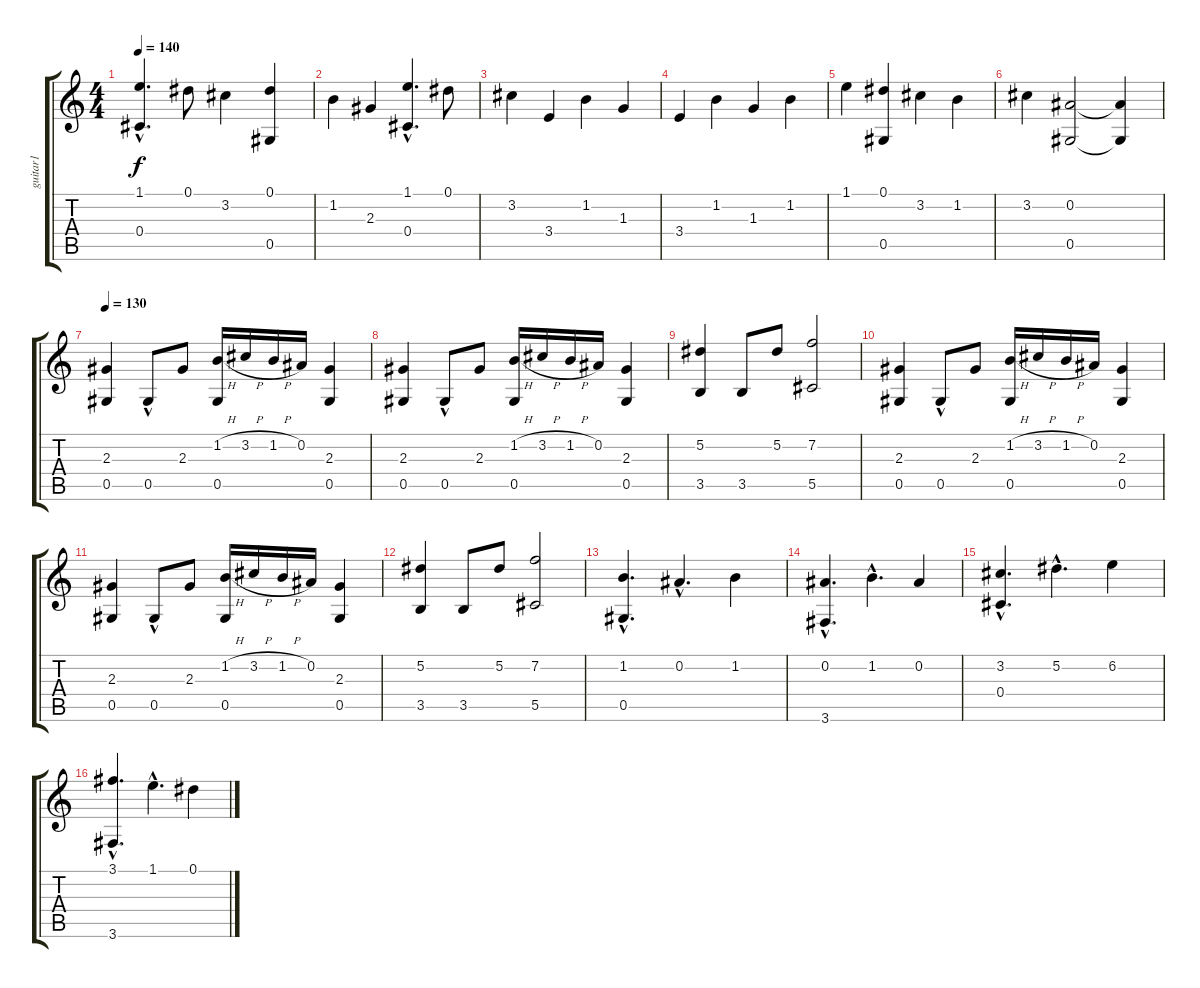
\track ("guitar1" "guitar1") {instrument acousticguitarnylon}
\staff {score tabs}
\tuning (Eb4 Bb3 Gb3 Db3 Ab2 Eb2) {hide}
\ts (4 4)
\tempo 140
\clef g2
\ks c
(1.1{hac} 0.4{hac}).4{d dy f} 0.1.8 3.2.4 (0.1 0.5).4 |
1.2.4 2.3.4 (1.1{hac} 0.4{hac}).4{d} 0.1.8 |
3.2.4 3.4.4 1.2.4 1.3.4 |
3.4.4 1.2.4 1.3.4 1.2.4 |
1.1.4 (0.1 0.5).4 3.2.4 1.2.4 |
3.2.4 (0.2 0.5).2 (0.2{t} 0.5{t}).4 |
\tempo 130
(2.3 0.5).4 0.5{hac}.8 2.3.8 (1.2{h} 0.5).16 3.2{h}.16 1.2{h}.16 0.2.16 (2.3 0.5).4 |
(2.3 0.5).4 0.5{hac}.8 2.3.8 (1.2{h} 0.5).16 3.2{h}.16 1.2{h}.16 0.2.16 (2.3 0.5).4 |
(5.2 3.5).4 3.5.8 5.2.8 (7.2 5.5).2 |
(2.3 0.5).4 0.5{hac}.8 2.3.8 (1.2{h} 0.5).16 3.2{h}.16 1.2{h}.16 0.2.16 (2.3 0.5).4 |
(2.3 0.5).4 0.5{hac}.8 2.3.8 (1.2{h} 0.5).16 3.2{h}.16 1.2{h}.16 0.2.16 (2.3 0.5).4 |
(5.2 3.5).4 3.5.8 5.2.8 (7.2 5.5).2 |
(1.2{hac} 0.5{hac}).4{d} 0.2{hac}.4{d} 1.2.4 |
(0.2{hac} 3.6{hac}).4{d} 1.2{hac}.4{d} 0.2.4 |
(3.2{hac} 0.4{hac}).4{d} 5.2{hac}.4{d} 6.2.4 |
(3.1{hac} 3.6{hac}).4{d} 1.1{hac}.4{d} 0.1.4
